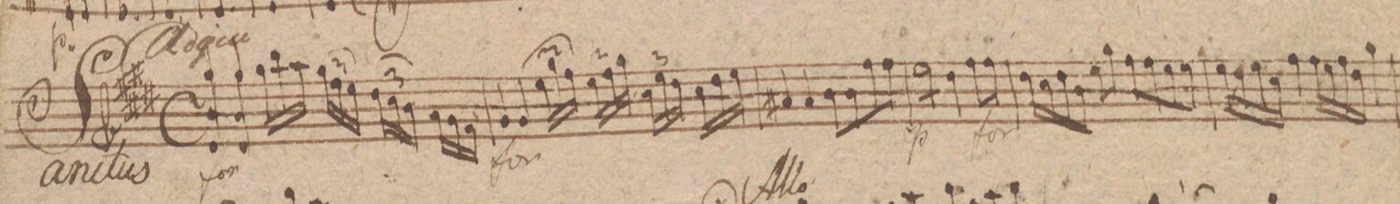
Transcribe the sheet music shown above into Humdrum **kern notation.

**kern	**dynam
*I"Violino Primo	*
*clefG2	*
*k[f#c#g#d#]	*
*met(c)	*
*M4/4	*
4gg#/ 4b/ 4e/	f
4gg#/ 4b/ 4e/	.
*24\right	*
*Xtuplet	*
24gg#\LL	.
24bb\	.
24aa\JJ	.
*tuplet	*
(24gg#\LL	.
24ff#\	.
24ee\JJ)	.
(24dd#\LL	.
24cc#\	.
24b\JJ)	.
*Xtuplet	*
24a\LL	.
24g#\	.
24f#\JJ	.
=2	=2
4g#/	f
4g#/	.
*tuplet	*
(24ee\LL	.
24gg#\	.
24ff#\JJ)	.
24ee\LL	.
24ff#\	.
24gg#\JJ	.
24cc#\LL	.
24ee\	.
24dd#\JJ	.
*Xtuplet	*
24cc#\LL	.
24dd#\	.
24ee\JJ	.
=3	=3
4a#X/	.
4a#/	.
*8\right	*
8b\L	.
8b\	.
8ff#\	.
8ff#\J	.
=4	=4
*tremolo	*
8ee\L	p
8ee\	.
8ee\	.
8ee\J	.
*Xtremolo	*
*4\right	*
4dd#\	.
8ff#\L	f
8ff#\J	.
=5	=5
16dd#\LL	.
16cc#\	.
16dd#\	.
16b\JJ	.
8ee\L	.
8gg#\J	.
8ff#\L	.
8ff#\	.
8ee\	.
8ee\J	.
=6	=6
16ee\LL	.
16dd#\	.
16ee\	.
16cc#\JJ	.
4ff#\	.
16ff#\LL	.
16ee\	.
16ff#\	.
16dd#\JJ	.
4gg#\	.
=7	=7
*-	*-
